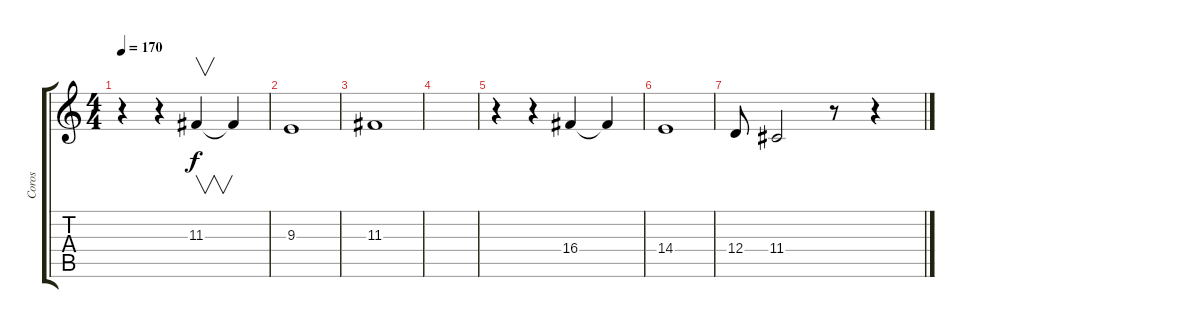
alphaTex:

\track ("Coros" "Coros") {instrument viola}
\staff {score tabs}
\tuning (E4 B3 G3 D3 A2 E2) {hide}
\ts (4 4)
\tempo 170
\clef g2
\ks c
r.4{dy f} r.4 11.3.4{v} 11.3{t}.4 |
9.3.1 |
11.3.1 |
|
r.4 r.4 16.4.4 16.4{t}.4 |
14.4.1 |
12.4.8 11.4.2 r.8 r.4
